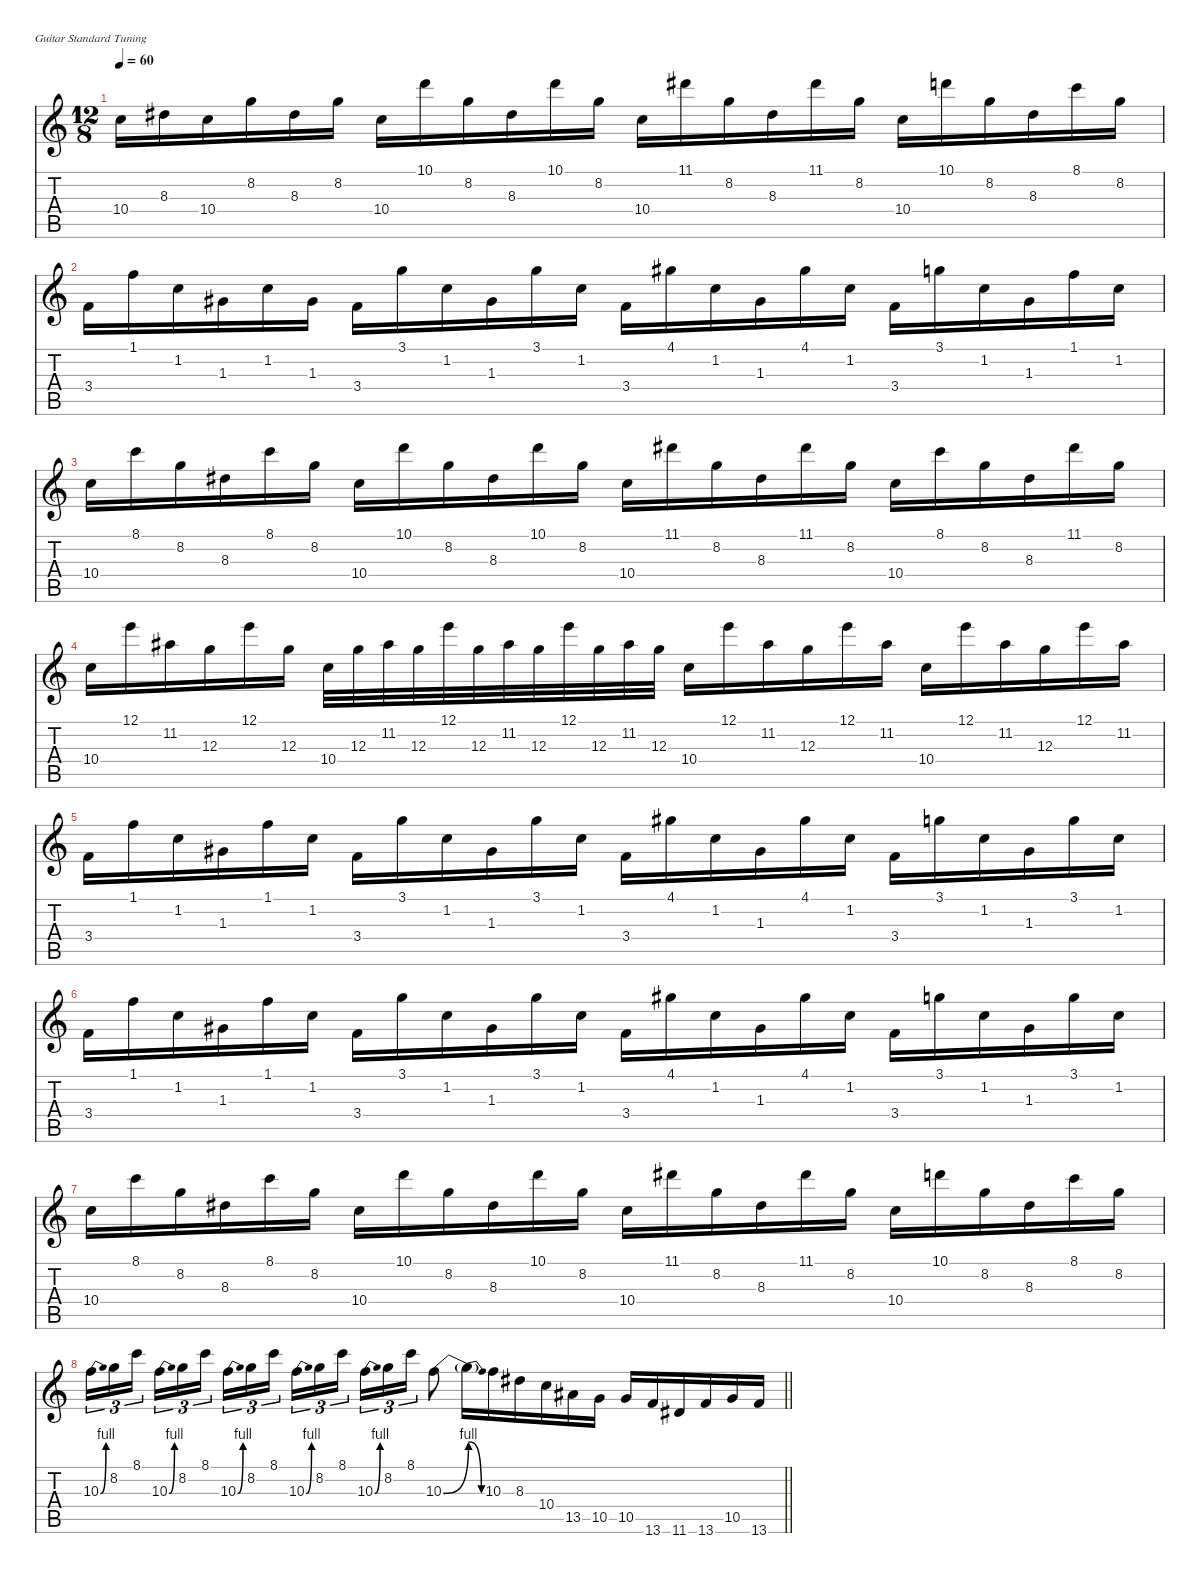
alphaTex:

\defaultSystemsLayout 4
\hideDynamics
\bracketExtendMode nobrackets
\singleTrackTrackNamePolicy hidden
\multiTrackTrackNamePolicy hidden
\otherSystemsTrackNameOrientation horizontal
\track ("OverDub" "od.guit.") {mute instrument overdrivenguitar}
\staff {score tabs}
\tuning (E4 B3 G3 D3 A2 E2)
\ts (12 8)
\tempo 60
\clef g2
\ks c
10.4.16{dy f beam Down} 8.3{acc #}.16{beam Down} 10.4.16{beam Down} 8.2.16{beam Down} 8.3{acc #}.16{beam Down} 8.2.16{beam Down} 10.4.16{beam Down} 10.1.16{beam Down} 8.2.16{beam Down} 8.3{acc #}.16{beam Down} 10.1.16{beam Down} 8.2.16{beam Down} 10.4.16{beam Down} 11.1{acc #}.16{beam Down} 8.2.16{beam Down} 8.3{acc #}.16{beam Down} 11.1{acc #}.16{beam Down} 8.2.16{beam Down} 10.4.16{beam Down} 10.1.16{beam Down} 8.2.16{beam Down} 8.3{acc #}.16{beam Down} 8.1.16{beam Down} 8.2.16{beam Down} |
3.4.16{beam Down} 1.1.16{beam Down} 1.2.16{beam Down} 1.3{acc #}.16{beam Down} 1.2.16{beam Down} 1.3{acc #}.16{beam Down} 3.4.16{beam Down} 3.1.16{beam Down} 1.2.16{beam Down} 1.3{acc #}.16{beam Down} 3.1.16{beam Down} 1.2.16{beam Down} 3.4.16{beam Down} 4.1{acc #}.16{beam Down} 1.2.16{beam Down} 1.3{acc #}.16{beam Down} 4.1{acc #}.16{beam Down} 1.2.16{beam Down} 3.4.16{beam Down} 3.1.16{beam Down} 1.2.16{beam Down} 1.3{acc #}.16{beam Down} 1.1.16{beam Down} 1.2.16{beam Down} |
10.4.16{beam Down} 8.1.16{beam Down} 8.2.16{beam Down} 8.3{acc #}.16{beam Down} 8.1.16{beam Down} 8.2.16{beam Down} 10.4.16{beam Down} 10.1.16{beam Down} 8.2.16{beam Down} 8.3{acc #}.16{beam Down} 10.1.16{beam Down} 8.2.16{beam Down} 10.4.16{beam Down} 11.1{acc #}.16{beam Down} 8.2.16{beam Down} 8.3{acc #}.16{beam Down} 11.1{acc #}.16{beam Down} 8.2.16{beam Down} 10.4.16{beam Down} 8.1.16{beam Down} 8.2.16{beam Down} 8.3{acc #}.16{beam Down} 11.1{acc #}.16{beam Down} 8.2.16{beam Down} |
10.4.16{beam Down} 12.1.16{beam Down} 11.2{acc #}.16{beam Down} 12.3.16{beam Down} 12.1.16{beam Down} 12.3.16{beam Down} 10.4.32{beam Down} 12.3.32{beam Down} 11.2{acc #}.32{beam Down} 12.3.32{beam Down} 12.1.32{beam Down} 12.3.32{beam Down} 11.2{acc #}.32{beam Down} 12.3.32{beam Down} 12.1.32{beam Down} 12.3.32{beam Down} 11.2{acc #}.32{beam Down} 12.3.32{beam Down} 10.4.16{beam Down} 12.1.16{beam Down} 11.2{acc #}.16{beam Down} 12.3.16{beam Down} 12.1.16{beam Down} 11.2{acc #}.16{beam Down} 10.4.16{beam Down} 12.1.16{beam Down} 11.2{acc #}.16{beam Down} 12.3.16{beam Down} 12.1.16{beam Down} 11.2{acc #}.16{beam Down} |
3.4.16{beam Down} 1.1.16{beam Down} 1.2.16{beam Down} 1.3{acc #}.16{beam Down} 1.1.16{beam Down} 1.2.16{beam Down} 3.4.16{beam Down} 3.1.16{beam Down} 1.2.16{beam Down} 1.3{acc #}.16{beam Down} 3.1.16{beam Down} 1.2.16{beam Down} 3.4.16{beam Down} 4.1{acc #}.16{beam Down} 1.2.16{beam Down} 1.3{acc #}.16{beam Down} 4.1{acc #}.16{beam Down} 1.2.16{beam Down} 3.4.16{beam Down} 3.1.16{beam Down} 1.2.16{beam Down} 1.3{acc #}.16{beam Down} 3.1.16{beam Down} 1.2.16{beam Down} |
3.4.16{beam Down} 1.1.16{beam Down} 1.2.16{beam Down} 1.3{acc #}.16{beam Down} 1.1.16{beam Down} 1.2.16{beam Down} 3.4.16{beam Down} 3.1.16{beam Down} 1.2.16{beam Down} 1.3{acc #}.16{beam Down} 3.1.16{beam Down} 1.2.16{beam Down} 3.4.16{beam Down} 4.1{acc #}.16{beam Down} 1.2.16{beam Down} 1.3{acc #}.16{beam Down} 4.1{acc #}.16{beam Down} 1.2.16{beam Down} 3.4.16{beam Down} 3.1.16{beam Down} 1.2.16{beam Down} 1.3{acc #}.16{beam Down} 3.1.16{beam Down} 1.2.16{beam Down} |
10.4.16{beam Down} 8.1.16{beam Down} 8.2.16{beam Down} 8.3{acc #}.16{beam Down} 8.1.16{beam Down} 8.2.16{beam Down} 10.4.16{beam Down} 10.1.16{beam Down} 8.2.16{beam Down} 8.3{acc #}.16{beam Down} 10.1.16{beam Down} 8.2.16{beam Down} 10.4.16{beam Down} 11.1{acc #}.16{beam Down} 8.2.16{beam Down} 8.3{acc #}.16{beam Down} 11.1{acc #}.16{beam Down} 8.2.16{beam Down} 10.4.16{beam Down} 10.1.16{beam Down} 8.2.16{beam Down} 8.3{acc #}.16{beam Down} 8.1.16{beam Down} 8.2.16{beam Down} |
\barLineRight lightlight
10.3{be (bend 0 0 30 4)}.16{tu (3 2) beam Down} 8.2.16{tu (3 2) beam Down} 8.1.16{tu (3 2) beam Down} 10.3{be (bend 0 0 30 4)}.16{tu (3 2) beam Down} 8.2.16{tu (3 2) beam Down} 8.1.16{tu (3 2) beam Down} 10.3{be (bend 0 0 30 4)}.16{tu (3 2) beam Down} 8.2.16{tu (3 2) beam Down} 8.1.16{tu (3 2) beam Down} 10.3{be (bend 0 0 30 4)}.16{tu (3 2) beam Down} 8.2.16{tu (3 2) beam Down} 8.1.16{tu (3 2) beam Down} 10.3{be (bend 0 0 30 4)}.16{tu (3 2) beam Down} 8.2.16{tu (3 2) beam Down} 8.1.16{tu (3 2) beam Down} 10.3{be (bend 0 0 60 4)}.8{beam Down} 10.3{be (release 0 4 60 0) t}.16{beam Down} 10.3.16{beam Down} 8.3{acc #}.16{beam Down} 10.4.16{beam Down} 13.5{acc #}.16{beam Down} 10.5.16{beam Down} 10.5.16{beam Up} 13.6.16{beam Up} 11.6{acc #}.16{beam Up} 13.6.16{beam Up} 10.5.16{beam Up} 13.6{ss}.16{beam Up}
